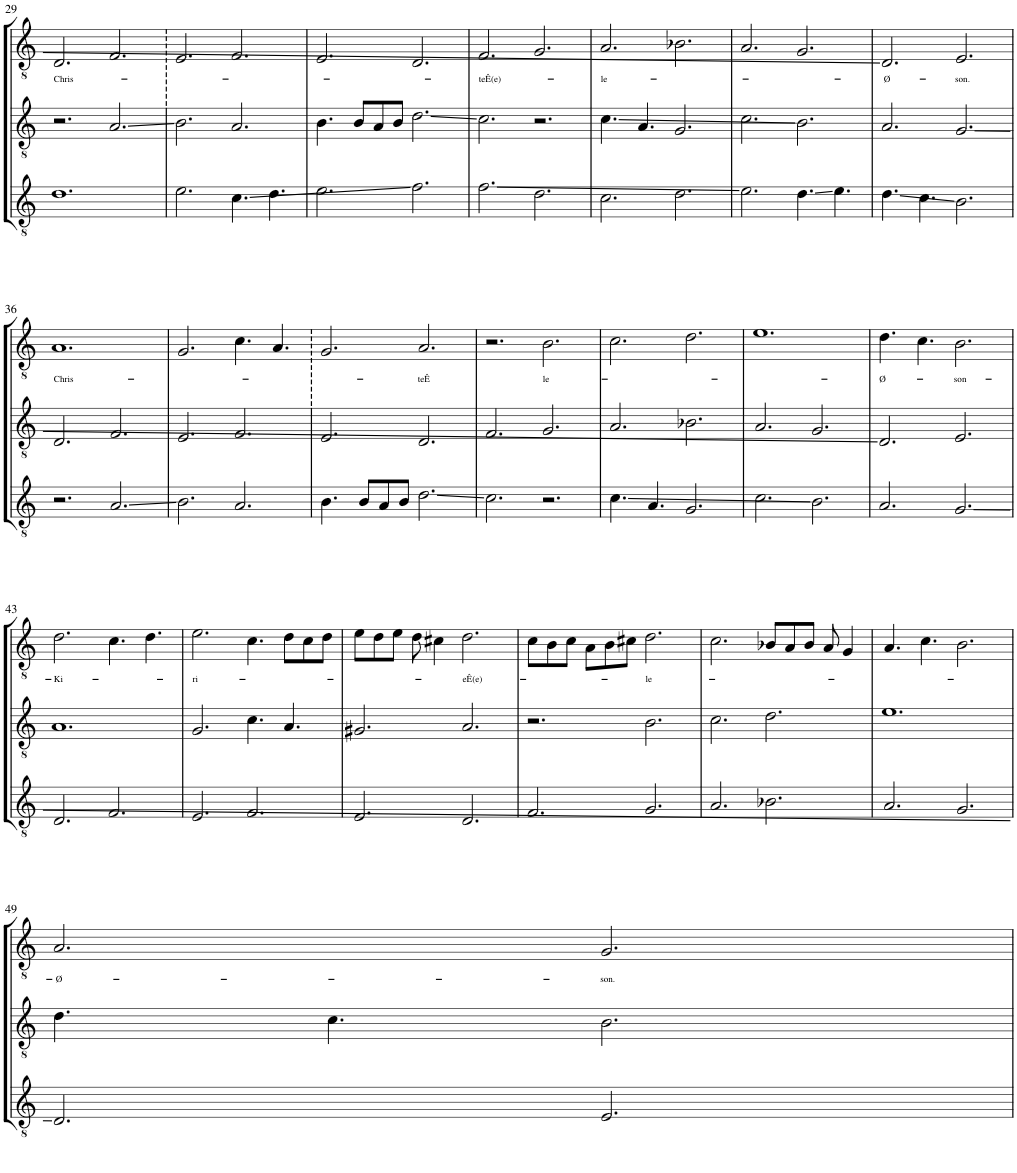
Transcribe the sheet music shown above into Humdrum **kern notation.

**kern	**kern	**kern	**text
*part3	*part2	*part1	*part1
*staff3	*staff2	*staff1	*staff1
*I"T	*I"Ca 2	*I"Ca 1	*
!!LO:PB:g=z
*clefGv2	*clefGv2	*clefGv2	*
*	*	*Trd1c2	*
*k[]	*k[]	*k[]	*
=29	=29	=29	=29
!	!	!	!LO:LY:b
[1d	2.r	2.D/	Chris-
.	[4A/	[4F/	.
=30	=30	=30	=30
2.e\	2.B\	2.E/	.
2d]	2A/]	2F/]	.
[4c\	[4A/	[4F/	.
4.d\	4.ryy	4.ryy	.
=31	=31	=31	=31
2.e\	4.B\	2.E/	.
.	2A/]	.	.
8c\]	.	2F/]	.
[4f\	8B/L	.	.
.	8A/	.	.
4.ryy	8B/J	.	.
.	[4d\	[4D/	.
=32	=32	=32	=32
!	!	!	!LO:LY:b
2.f\	2.c\	2.F/	-teÊ(e)-
2f\]	2d\]	2D/]	.
[4d\	4r	[4G/	.
=33	=33	=33	=33
!	!	!	!LO:LY:b
2.c\	4.c\	2.A/	-le-
.	2r	.	.
2d\]	.	2G/]	.
.	4.A/	.	.
[4d\	[4G/	[4B-X\	.
=34	=34	=34	=34
2.e\	2.c\	2.A/	.
2d\]	2G/]	2B-\]	.
[4d\	[4B\	[4G/	.
4.e\	4.ryy	4.ryy	.
=35	=35	=35	=35
!	!	!	!LO:LY:b
4.d\	2.A/	2.D/	-Ø-
8d\]	.	.	.
4.c\	.	.	.
.	2B\]	2G/]	.
[4B\	.	.	.
4.ryy	.	.	.
!	!	!	!LO:LY:b
.	[4G/	[4E/	-son.
!!LO:LB:g=z
=36	=36	=36	=36
!	!	!	!LO:LY:b
2.r	2.D/	[1A	Chris-
2B\]	2G/]	.	.
.	.	2E/]	.
[4A/	[4F/	.	.
=37	=37	=37	=37
2.B\	2.E/	2.G/	.
2A/]	2F/]	2A]	.
[4A/	[4F/	[4c\	.
4.ryy	4.ryy	4.A/	.
=38	=38	=38	=38
4.B\	2.E/	2.G/	.
2A/]	.	.	.
.	2F/]	8c\]	.
!	!	!	!LO:LY:b
8B/L	.	[4A/	-teÊ
8A/	.	.	.
8B/J	.	4.ryy	.
[4d\	[4D/	.	.
=39	=39	=39	=39
2.c\	2.F/	2.r	.
2d\]	2D/]	2A/]	.
!	!	!	!LO:LY:b
4r	[4G/	[4B\	le-
=40	=40	=40	=40
4.c\	2.A/	2.c\	.
2r	.	.	.
.	2G/]	2B\]	.
4.A/	.	.	.
[4G/	[4B-X\	[4d\	.
=41	=41	=41	=41
2.c\	2.A/	[1e	.
2G/]	2B-\]	.	.
.	.	2d\]	.
[4B\	[4G/	.	.
=42	=42	=42	=42
!	!	!	!LO:LY:b
2.A/	2.D/	4.d\	-Ø-
.	.	2e]	.
2B\]	2G/]	.	.
.	.	4.c\	.
!	!	!	!LO:LY:b
[4G/	[4E/	[4B\	-son-
!!LO:LB:g=z
=43	=43	=43	=43
!	!	!	!LO:LY:b
2.D/	[1A	2.d\	-Ki-
2G/]	.	2B\]	.
.	2E/]	.	.
[4F/	.	[4c\	.
4.ryy	4.ryy	4.d\	.
=44	=44	=44	=44
!	!	!	!LO:LY:b
2.E/	2.G/	2.e\	-ri-
2F/]	2A]	8c\]	.
.	.	[4c\	.
.	.	8d\L	.
[4F/	[4c\	8c\	.
.	.	8d\J	.
4.ryy	4.A/	4.ryy	.
=45	=45	=45	=45
2.E/	2.G#X/	8e\L	.
.	.	8c\]	.
.	.	8d\	.
.	.	8e\J	.
.	.	8d\	.
.	.	4c#X\	.
2F/]	8c\]	.	.
!	!	!	!LO:LY:b
.	[4A/	[4d\	-eÊ(e)-
.	4.ryy	4.ryy	.
[4D/	.	.	.
=46	=46	=46	=46
2.F/	2.r	8c\L	.
.	.	2d\]	.
.	.	8B\	.
2D/]	2A/]	8c\J	.
.	.	8A\L	.
.	.	8B\	.
.	.	8c#X\J	.
!	!	!	!LO:LY:b
[4G/	[4B\	[4d\	-le-
=47	=47	=47	=47
2.A/	2.c\	2.c\	.
2G/]	2B\]	2d\]	.
[4B-X\	[4d\	8B-X/L	.
.	.	8A/	.
2ryy	2ryy	8B-/J	.
.	.	8A/	.
.	.	4G/	.
=48	=48	=48	=48
2.A/	[1e	4.A/	.
.	.	4.c\	.
2B-\]	.	[4B\	.
.	2d\]	2ryy	.
[4G/	.	.	.
!!LO:LB:g=z
=49	=49	=49	=49
!	!	!	!LO:LY:b
2.D/	4.d\	2.A/	-Ø-
.	2e]	.	.
2G/]	.	2B\]	.
.	4.c\	.	.
!	!	!	!LO:LY:b
[4E/	[4B\	[4G/	-son.
=50	=50	=50	=50
2E/]	2B\]	2G/]	.
=	=	=	=
*-	*-	*-	*-
